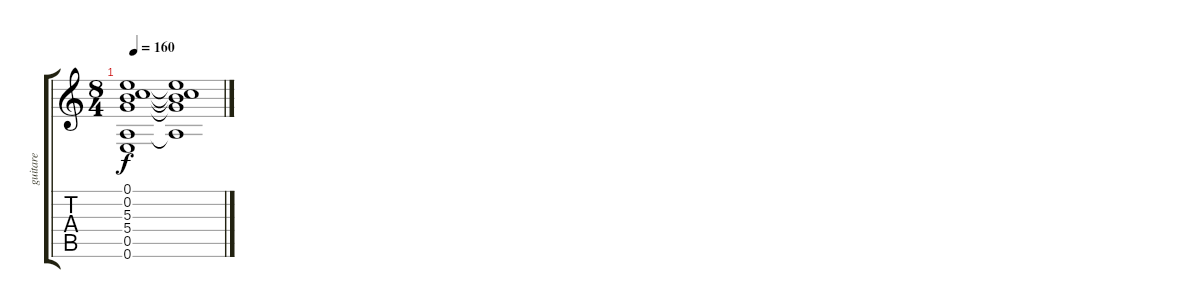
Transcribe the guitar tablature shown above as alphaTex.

\track ("guitare" "guitare") {instrument acousticguitarnylon}
\staff {score tabs}
\tuning (E4 B3 G3 D3 A2 E2) {hide}
\ts (8 4)
\tempo 160
\clef g2
\ks c
(0.1 0.2 5.3 5.4 0.5 0.6).1{dy f} (0.1{t} 0.2{t} 5.3{t} 5.4{t} 0.5{t}).1
